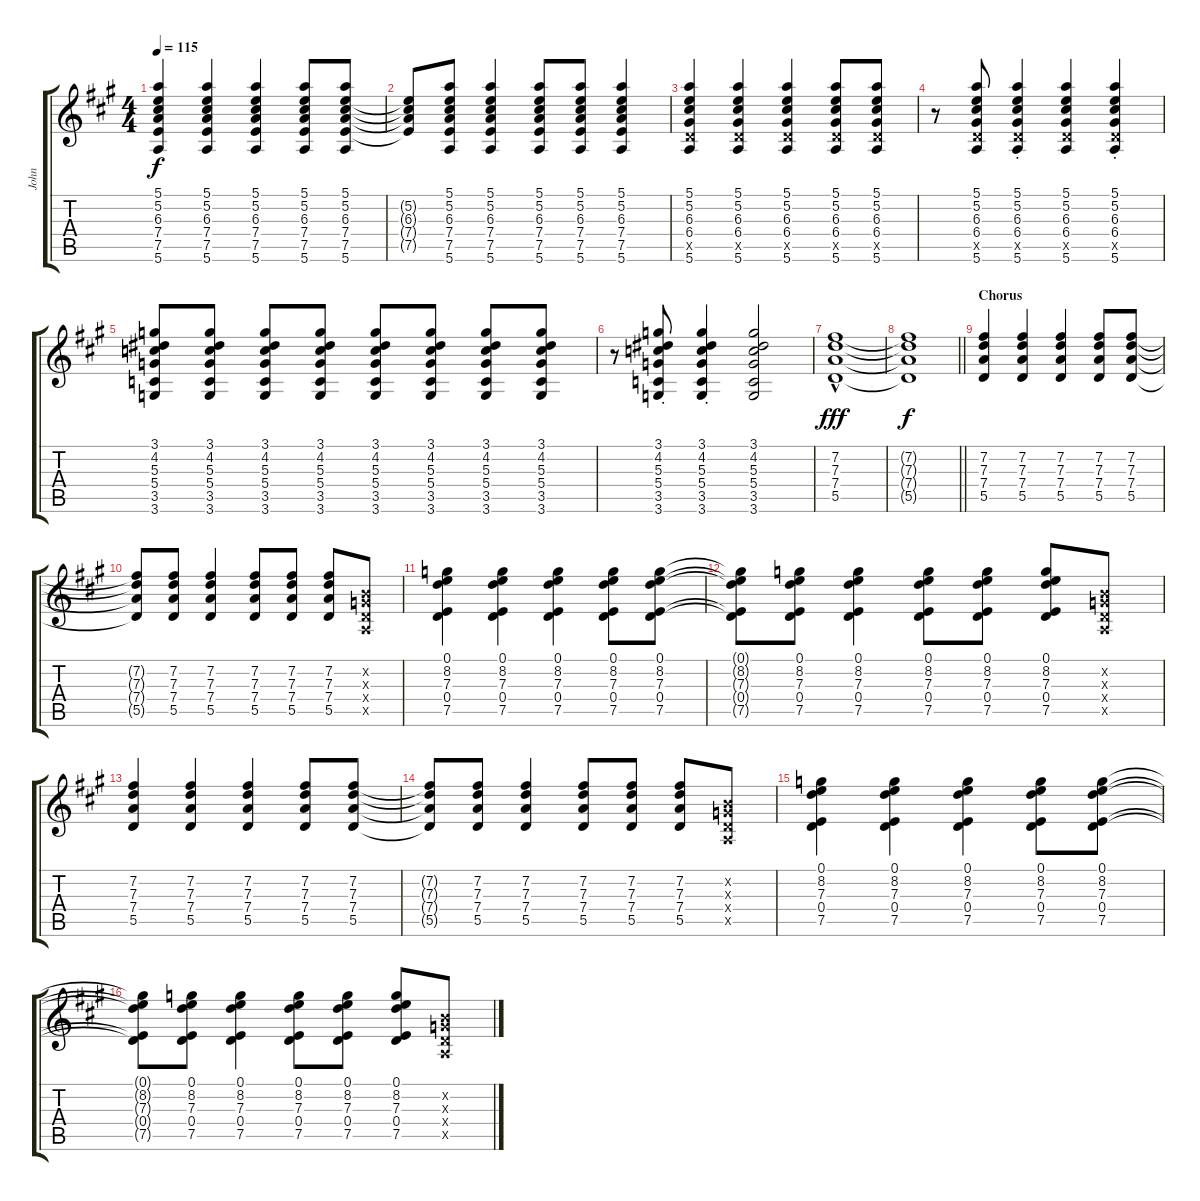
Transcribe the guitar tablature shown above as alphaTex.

\track ("John " "John ") {instrument electricguitarclean}
\staff {score tabs}
\tuning (E4 B3 G3 D3 A2 E2) {hide}
\ts (4 4)
\tempo 115
\clef g2
\ks a
(5.1 5.2 6.3 7.4 7.5 5.6).4{dy f} (5.1 5.2 6.3 7.4 7.5 5.6).4 (5.1 5.2 6.3 7.4 7.5 5.6).4 (5.1 5.2 6.3 7.4 7.5 5.6).8 (5.1 5.2 6.3 7.4 7.5 5.6).8 |
(5.2{t} 6.3{t} 7.4{t} 7.5{t}).8 (5.1 5.2 6.3 7.4 7.5 5.6).8 (5.1 5.2 6.3 7.4 7.5 5.6).4 (5.1 5.2 6.3 7.4 7.5 5.6).8 (5.1 5.2 6.3 7.4 7.5 5.6).8 (5.1 5.2 6.3 7.4 7.5 5.6).4 |
(5.1 5.2 6.3 6.4 5.5{x} 5.6).4 (5.1 5.2 6.3 6.4 5.5{x} 5.6).4 (5.1 5.2 6.3 6.4 5.5{x} 5.6).4 (5.1 5.2 6.3 6.4 5.5{x} 5.6).8 (5.1 5.2 6.3 6.4 5.5{x} 5.6).8 |
r.8 (5.1 5.2 6.3 6.4 5.5{x} 5.6).8 (5.1 5.2{st} 6.3{st} 6.4{st} 5.5{st x} 5.6).4 (5.1 5.2 6.3 6.4 5.5{x} 5.6).4 (5.1 5.2{st} 6.3{st} 6.4{st} 5.5{st x} 5.6).4 |
(3.1 4.2 5.3 5.4 3.5 3.6).8 (3.1 4.2 5.3 5.4 3.5 3.6).8 (3.1 4.2 5.3 5.4 3.5 3.6).8 (3.1 4.2 5.3 5.4 3.5 3.6).8 (3.1 4.2 5.3 5.4 3.5 3.6).8 (3.1 4.2 5.3 5.4 3.5 3.6).8 (3.1 4.2 5.3 5.4 3.5 3.6).8 (3.1 4.2 5.3 5.4 3.5 3.6).8 |
r.8 (3.1 4.2{st} 5.3{st} 5.4{st} 3.5{st} 3.6).8 (3.1 4.2{st} 5.3{st} 5.4{st} 3.5{st} 3.6).4 (3.1 4.2 5.3 5.4 3.5 3.6).2 |
(7.2 7.3{hac} 7.4 5.5).1{dy fff} |
\barLineRight lightlight
(7.2{t} 7.3{t} 7.4{t} 5.5{t}).1{dy f} |
\section ("" "Chorus")
(7.2 7.3 7.4 5.5).4 (7.2 7.3 7.4 5.5).4 (7.2 7.3 7.4 5.5).4 (7.2 7.3 7.4 5.5).8 (7.2 7.3 7.4 5.5).8 |
(7.2{t} 7.3{t} 7.4{t} 5.5{t}).8 (7.2 7.3 7.4 5.5).8 (7.2 7.3 7.4 5.5).4 (7.2 7.3 7.4 5.5).8 (7.2 7.3 7.4 5.5).8 (7.2 7.3 7.4 5.5).8 (0.2{x} 0.3{x} 0.4{x} 0.5{x}).8 |
(0.1 8.2 7.3 0.4 7.5).4 (0.1 8.2 7.3 0.4 7.5).4 (0.1 8.2 7.3 0.4 7.5).4 (0.1 8.2 7.3 0.4 7.5).8 (0.1 8.2 7.3 0.4 7.5).8 |
(0.1{t} 8.2{t} 7.3{t} 0.4{t} 7.5{t}).8 (0.1 8.2 7.3 0.4 7.5).8 (0.1 8.2 7.3 0.4 7.5).4 (0.1 8.2 7.3 0.4 7.5).8 (0.1 8.2 7.3 0.4 7.5).8 (0.1 8.2 7.3 0.4 7.5).8 (0.2{x} 0.3{x} 0.4{x} 0.5{x}).8 |
(7.2 7.3 7.4 5.5).4 (7.2 7.3 7.4 5.5).4 (7.2 7.3 7.4 5.5).4 (7.2 7.3 7.4 5.5).8 (7.2 7.3 7.4 5.5).8 |
(7.2{t} 7.3{t} 7.4{t} 5.5{t}).8 (7.2 7.3 7.4 5.5).8 (7.2 7.3 7.4 5.5).4 (7.2 7.3 7.4 5.5).8 (7.2 7.3 7.4 5.5).8 (7.2 7.3 7.4 5.5).8 (0.2{x} 0.3{x} 0.4{x} 0.5{x}).8 |
(0.1 8.2 7.3 0.4 7.5).4 (0.1 8.2 7.3 0.4 7.5).4 (0.1 8.2 7.3 0.4 7.5).4 (0.1 8.2 7.3 0.4 7.5).8 (0.1 8.2 7.3 0.4 7.5).8 |
(0.1{t} 8.2{t} 7.3{t} 0.4{t} 7.5{t}).8 (0.1 8.2 7.3 0.4 7.5).8 (0.1 8.2 7.3 0.4 7.5).4 (0.1 8.2 7.3 0.4 7.5).8 (0.1 8.2 7.3 0.4 7.5).8 (0.1 8.2 7.3 0.4 7.5).8 (0.2{x} 0.3{x} 0.4{x} 0.5{x}).8
